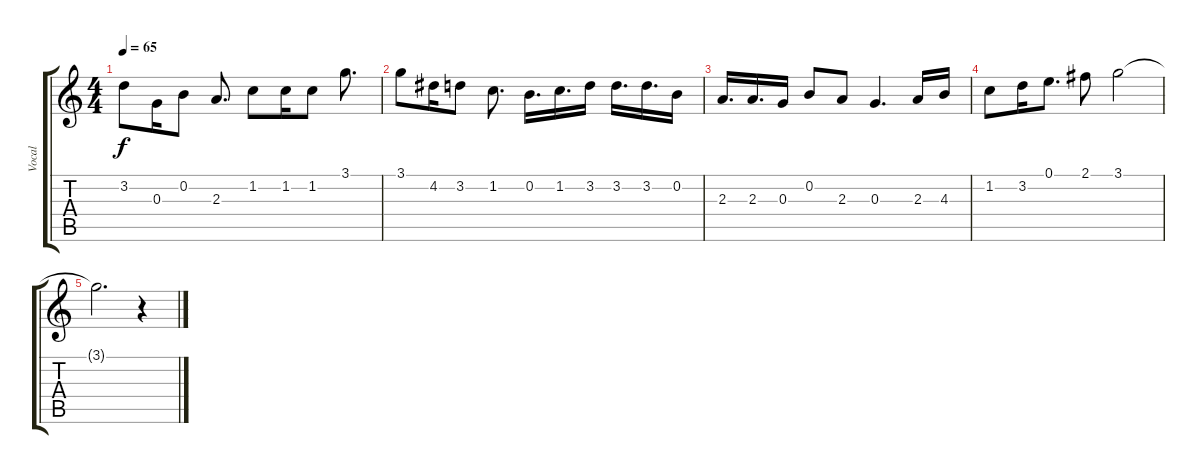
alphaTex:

\track ("Vocal" "Vocal") {instrument acousticguitarnylon}
\staff {score tabs}
\tuning (E4 B3 G3 D3 A2 E2) {hide}
\ts (4 4)
\tempo 65
\clef g2
\ks c
3.2.8{dy f} 0.3.16 0.2.8 2.3.8{d} 1.2.8 1.2.16 1.2.8 3.1.8{d} |
3.1.8 4.2.16 3.2.8 1.2.8{d} 0.2.16{d} 1.2.16{d} 3.2.16 3.2.16{d} 3.2.16{d} 0.2.16 |
2.3.16{d} 2.3.16{d} 0.3.16 0.2.8 2.3.8 0.3.4{d} 2.3.16 4.3.16 |
1.2.8 3.2.16 0.1.8{d} 2.1.8 3.1.2 |
3.1{t}.2{d} r.4
